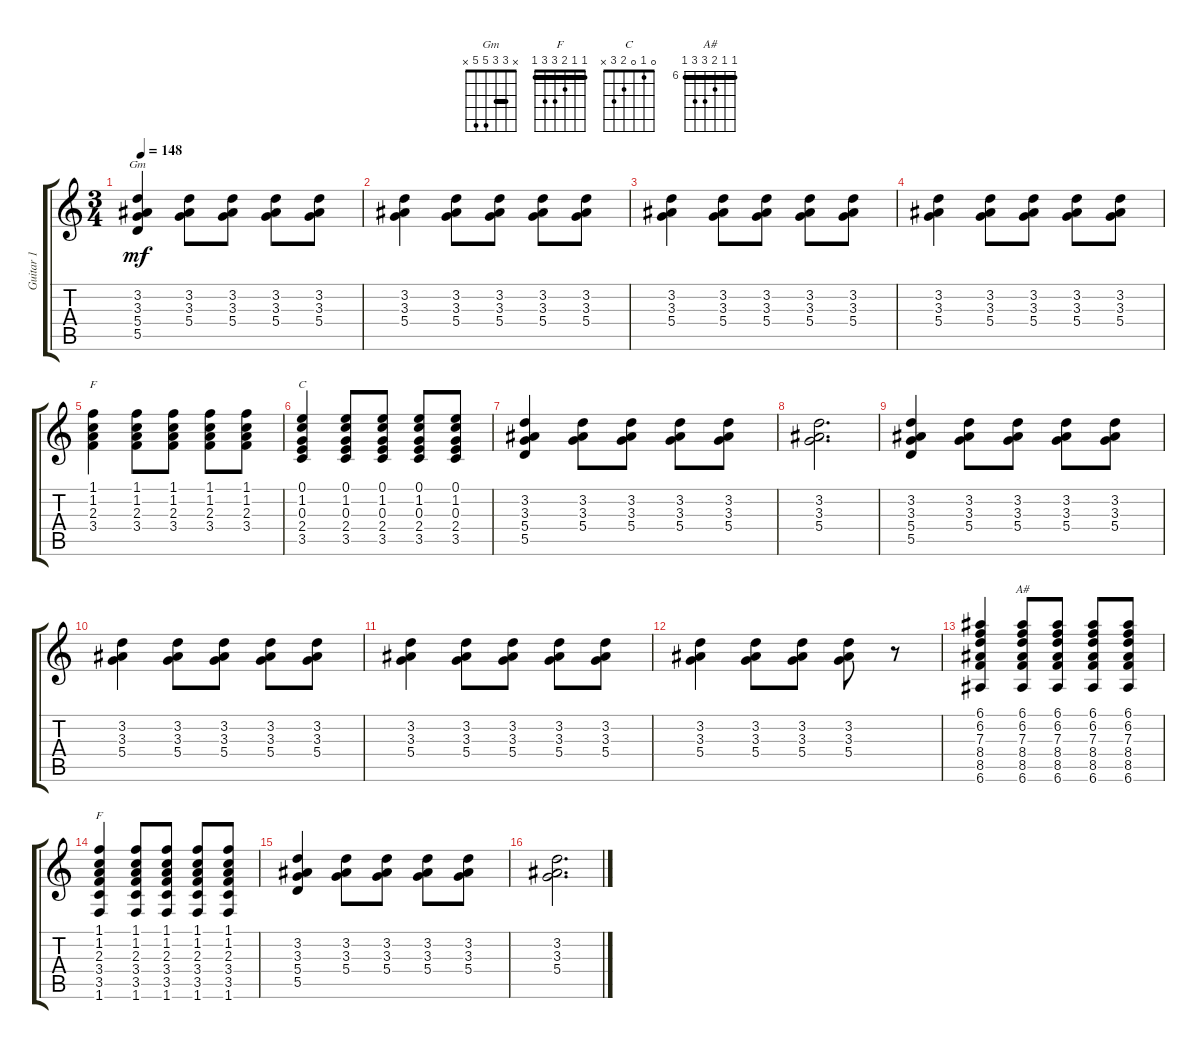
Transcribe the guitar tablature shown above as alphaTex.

\track ("Guitar 1" "Guitar 1") {instrument acousticguitarsteel}
\staff {score tabs}
\tuning (E4 B3 G3 D3 A2 E2) {hide}
\chord ("Gm" x 3 3 5 5 x) {barre 3}
\chord ("F" 1 1 2 3 x x) {barre 1}
\chord ("C" 0 1 0 2 3 x)
\chord ("A#" 6 6 7 8 8 6) {firstfret 6 barre 6}
\chord ("F" 1 1 2 3 3 1) {barre 1}
\ts (3 4)
\tempo 148
\clef g2
\ks c
(3.2 3.3 5.4 5.5).4{ch "Gm" dy mf} (3.2 3.3 5.4).8 (3.2 3.3 5.4).8 (3.2 3.3 5.4).8 (3.2 3.3 5.4).8 |
(3.2 3.3 5.4).4 (3.2 3.3 5.4).8 (3.2 3.3 5.4).8 (3.2 3.3 5.4).8 (3.2 3.3 5.4).8 |
(3.2 3.3 5.4).4 (3.2 3.3 5.4).8 (3.2 3.3 5.4).8 (3.2 3.3 5.4).8 (3.2 3.3 5.4).8 |
(3.2 3.3 5.4).4 (3.2 3.3 5.4).8 (3.2 3.3 5.4).8 (3.2 3.3 5.4).8 (3.2 3.3 5.4).8 |
(1.1 1.2 2.3 3.4).4{ch "F"} (1.1 1.2 2.3 3.4).8 (1.1 1.2 2.3 3.4).8 (1.1 1.2 2.3 3.4).8 (1.1 1.2 2.3 3.4).8 |
(0.1 1.2 0.3 2.4 3.5).4{ch "C"} (0.1 1.2 0.3 2.4 3.5).8 (0.1 1.2 0.3 2.4 3.5).8 (0.1 1.2 0.3 2.4 3.5).8 (0.1 1.2 0.3 2.4 3.5).8 |
(3.2 3.3 5.4 5.5).4 (3.2 3.3 5.4).8 (3.2 3.3 5.4).8 (3.2 3.3 5.4).8 (3.2 3.3 5.4).8 |
(3.2 3.3 5.4).2{d} |
(3.2 3.3 5.4 5.5).4 (3.2 3.3 5.4).8 (3.2 3.3 5.4).8 (3.2 3.3 5.4).8 (3.2 3.3 5.4).8 |
(3.2 3.3 5.4).4 (3.2 3.3 5.4).8 (3.2 3.3 5.4).8 (3.2 3.3 5.4).8 (3.2 3.3 5.4).8 |
(3.2 3.3 5.4).4 (3.2 3.3 5.4).8 (3.2 3.3 5.4).8 (3.2 3.3 5.4).8 (3.2 3.3 5.4).8 |
(3.2 3.3 5.4).4 (3.2 3.3 5.4).8 (3.2 3.3 5.4).8 (3.2 3.3 5.4).8 r.8 |
(6.1 6.2 7.3 8.4 8.5 6.6).4 (6.1 6.2 7.3 8.4 8.5 6.6).8{ch "A#"} (6.1 6.2 7.3 8.4 8.5 6.6).8 (6.1 6.2 7.3 8.4 8.5 6.6).8 (6.1 6.2 7.3 8.4 8.5 6.6).8 |
(1.1 1.2 2.3 3.4 3.5 1.6).4{ch "F"} (1.1 1.2 2.3 3.4 3.5 1.6).8 (1.1 1.2 2.3 3.4 3.5 1.6).8 (1.1 1.2 2.3 3.4 3.5 1.6).8 (1.1 1.2 2.3 3.4 3.5 1.6).8 |
(3.2 3.3 5.4 5.5).4 (3.2 3.3 5.4).8 (3.2 3.3 5.4).8 (3.2 3.3 5.4).8 (3.2 3.3 5.4).8 |
(3.2 3.3 5.4).2{d}
